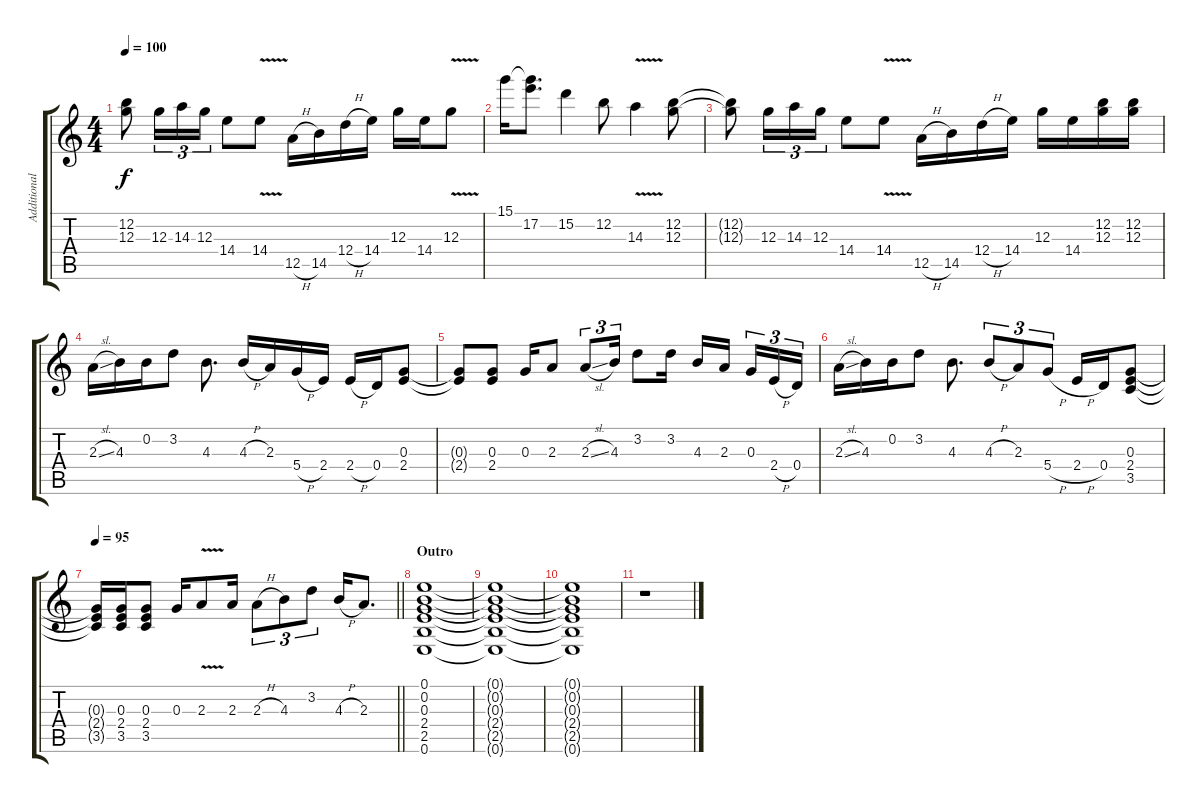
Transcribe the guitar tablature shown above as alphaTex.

\track ("Additional Guitar 2" "Additional") {instrument distortionguitar}
\staff {score tabs}
\tuning (E4 B3 G3 D3 A2 E2) {hide}
\ts (4 4)
\tempo 100
\clef g2
\ks c
(12.2{t} 12.3{t}).8{dy f} 12.3.16{tu (3 2)} 14.3.16{tu (3 2)} 12.3.16{tu (3 2)} 14.4.8 14.4{v}.8 12.5{h}.16 14.5.16 12.4{h}.16 14.4.16 12.3.16 14.4.16 12.3{v}.8 |
15.1.16 (15.1{t} 17.2).8{d} 15.2.4 12.2.8 14.3{v}.4 (12.2 12.3).8 |
(12.2{t} 12.3{t}).8 12.3.16{tu (3 2)} 14.3.16{tu (3 2)} 12.3.16{tu (3 2)} 14.4.8 14.4{v}.8 12.5{h}.16 14.5.16 12.4{h}.16 14.4.16 12.3.16 14.4.16 (12.2 12.3).16 (12.2 12.3).16 |
2.3{sl}.16 4.3.16 0.2.16 3.2.8 4.3.8{d} 4.3{h}.16 2.3.16 5.4{h}.16 2.4.16 2.4{h}.16 0.4.16 (0.3 2.4).8 |
(0.3{t} 2.4{t}).8 (0.3 2.4).8 0.3.16 2.3.8 2.3{sl}.8{tu (3 2)} 4.3.16{tu (3 2)} 3.2.8 3.2.16 4.3.16 2.3.16{beam splitsecondary} 0.3.16{tu (3 2)} 2.4{h}.16{tu (3 2)} 0.4.16{tu (3 2)} |
2.3{sl}.16 4.3.16 0.2.16 3.2.8 4.3.8{d} 4.3{h}.8{tu (3 2)} 2.3.8{tu (3 2)} 5.4{h}.8{tu (3 2)} 2.4{h}.16 0.4.16 (0.3 2.4 3.5).8 |
\tempo 95
\barLineRight lightlight
(0.3{t} 2.4{t} 3.5{t}).16 (0.3 2.4 3.5).16 (0.3 2.4 3.5).8 0.3.16 2.3{v}.8 2.3.16 2.3{h}.8{tu (3 2)} 4.3.8{tu (3 2)} 3.2.8{tu (3 2)} 4.3{h}.16 2.3.8{d} |
\section ("" "Outro")
(0.1 0.2 0.3 2.4 2.5 0.6).1 |
(0.1{t} 0.2{t} 0.3{t} 2.4{t} 2.5{t} 0.6{t}).1 |
(0.1{t} 0.2{t} 0.3{t} 2.4{t} 2.5{t} 0.6{t}).1 |
r.1
